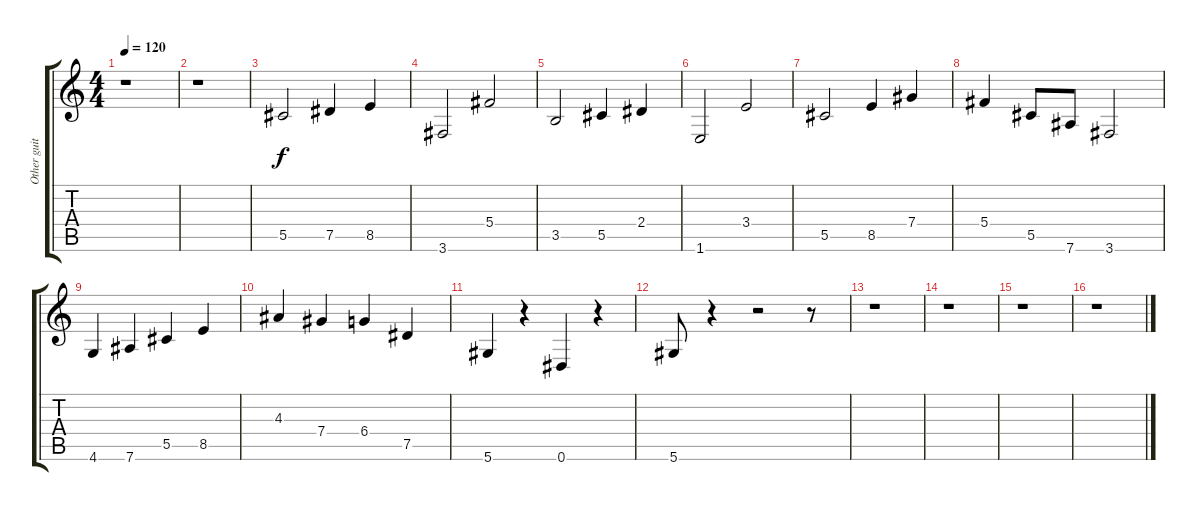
\track ("Other guitar" "Other guit") {instrument overdrivenguitar}
\staff {score tabs}
\tuning (Eb4 Bb3 Gb3 Db3 Ab2 Eb2) {hide}
\ts (4 4)
\tempo 120
\clef g2
\ks c
r.1{dy f} |
r.1 |
5.5.2 7.5.4 8.5.4 |
3.6.2 5.4.2 |
3.5.2 5.5.4 2.4.4 |
1.6.2 3.4.2 |
5.5.2 8.5.4 7.4.4 |
5.4.4 5.5.8 7.6.8 3.6.2 |
4.6.4 7.6.4 5.5.4 8.5.4 |
4.3.4 7.4.4 6.4.4 7.5.4 |
5.6.4 r.4 0.6.4 r.4 |
5.6.8 r.4 r.2 r.8 |
r.1 |
r.1 |
r.1 |
r.1
